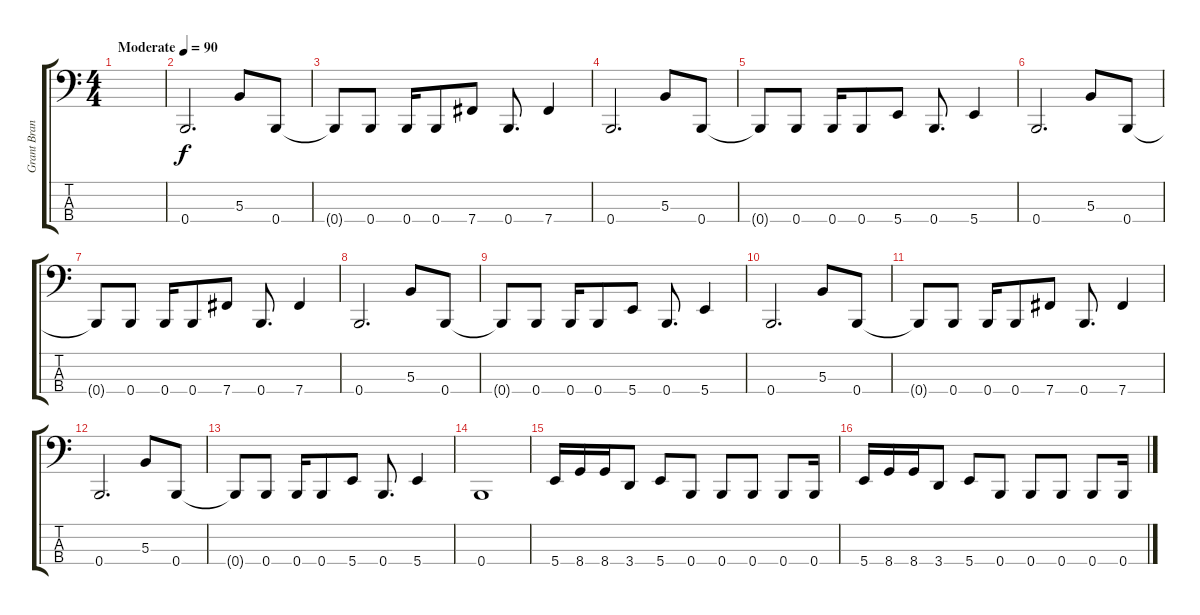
\track ("Grant Brandell" "Grant Bran") {instrument electricbasspick}
\staff {score tabs}
\tuning (E2 B1 Gb1 B0) {hide}
\ts (4 4)
\tempo (90 "Moderate")
\clef f4
\ks c
|
0.4.2{d} 5.3.8 0.4.8 |
0.4{t}.8 0.4.8 0.4.16 0.4.8 7.4.8 0.4.8{d} 7.4.4 |
0.4.2{d} 5.3.8 0.4.8 |
0.4{t}.8 0.4.8 0.4.16 0.4.8 5.4.8 0.4.8{d} 5.4.4 |
0.4.2{d} 5.3.8 0.4.8 |
0.4{t}.8 0.4.8 0.4.16 0.4.8 7.4.8 0.4.8{d} 7.4.4 |
0.4.2{d} 5.3.8 0.4.8 |
0.4{t}.8 0.4.8 0.4.16 0.4.8 5.4.8 0.4.8{d} 5.4.4 |
0.4.2{d} 5.3.8 0.4.8 |
0.4{t}.8 0.4.8 0.4.16 0.4.8 7.4.8 0.4.8{d} 7.4.4 |
0.4.2{d} 5.3.8 0.4.8 |
0.4{t}.8 0.4.8 0.4.16 0.4.8 5.4.8 0.4.8{d} 5.4.4 |
0.4.1 |
5.4.16 8.4.16 8.4.16 3.4.8 5.4.8 0.4.8 0.4.8 0.4.8 0.4.8 0.4.16 |
5.4.16 8.4.16 8.4.16 3.4.8 5.4.8 0.4.8 0.4.8 0.4.8 0.4.8 0.4.16
